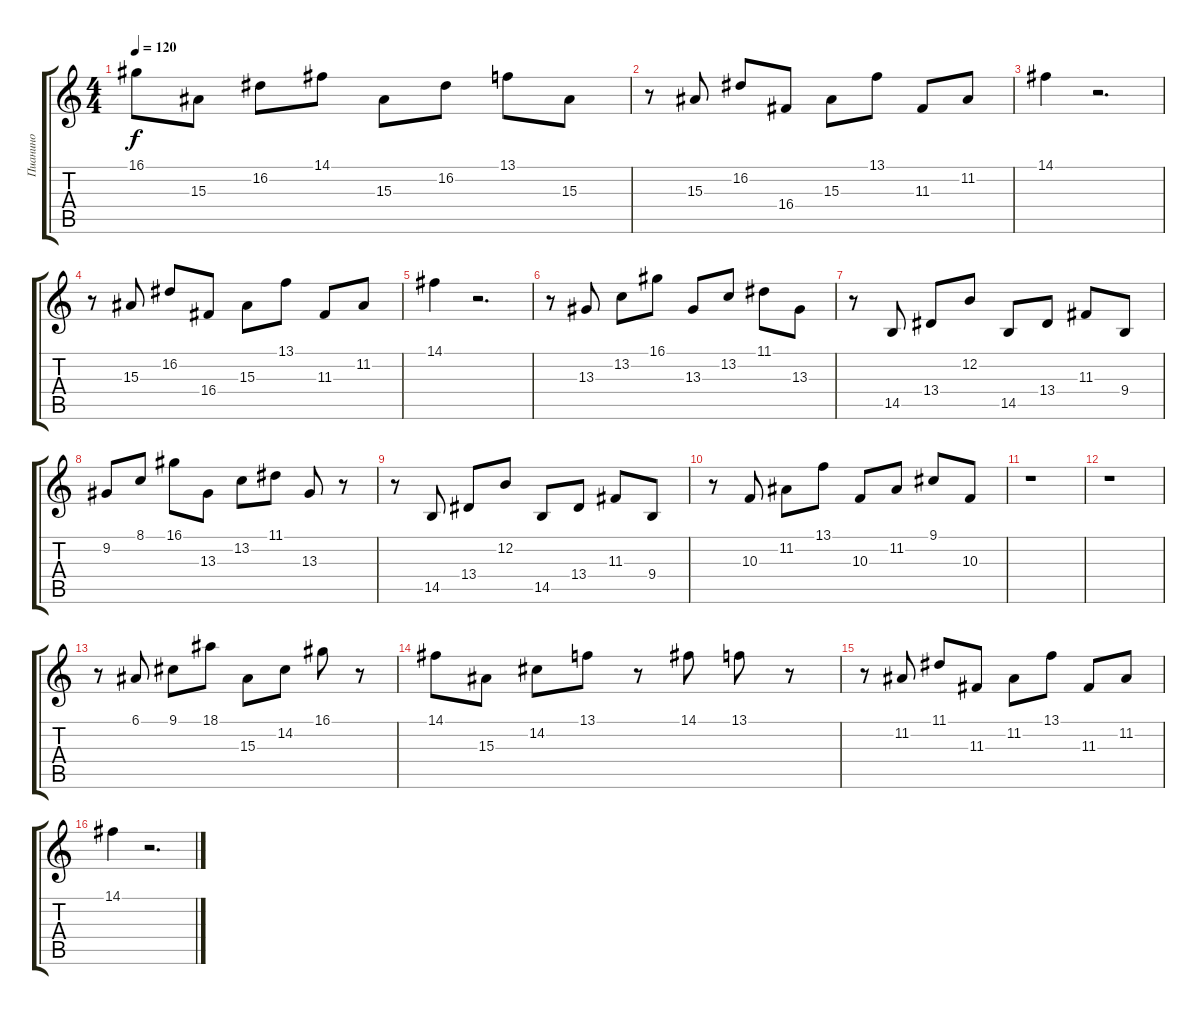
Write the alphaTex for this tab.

\track ("Пианино" "Пианино") {instrument brightacousticpiano}
\staff {score tabs}
\tuning (E4 B3 G3 D3 A2 E2) {hide}
\ts (4 4)
\tempo 120
\clef g2
\ks c
16.1.8{dy f} 15.3.8 16.2.8 14.1.8 15.3.8 16.2.8 13.1.8 15.3.8 |
r.8 15.3.8 16.2.8 16.4.8 15.3.8 13.1.8 11.3.8 11.2.8 |
14.1.4 r.2{d} |
r.8 15.3.8 16.2.8 16.4.8 15.3.8 13.1.8 11.3.8 11.2.8 |
14.1.4 r.2{d} |
r.8 13.3.8 13.2.8 16.1.8 13.3.8 13.2.8 11.1.8 13.3.8 |
r.8 14.5.8 13.4.8 12.2.8 14.5.8 13.4.8 11.3.8 9.4.8 |
9.2.8 8.1.8 16.1.8 13.3.8 13.2.8 11.1.8 13.3.8 r.8 |
r.8 14.5.8 13.4.8 12.2.8 14.5.8 13.4.8 11.3.8 9.4.8 |
r.8 10.3.8 11.2.8 13.1.8 10.3.8 11.2.8 9.1.8 10.3.8 |
r.1 |
r.1 |
r.8 6.1.8 9.1.8 18.1.8 15.3.8 14.2.8 16.1.8 r.8 |
14.1.8 15.3.8 14.2.8 13.1.8 r.8 14.1.8 13.1.8 r.8 |
r.8 11.2.8 11.1.8 11.3.8 11.2.8 13.1.8 11.3.8 11.2.8 |
14.1.4 r.2{d}
